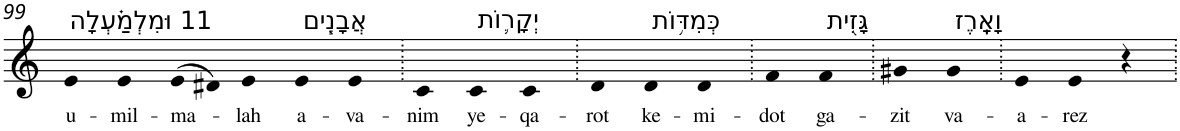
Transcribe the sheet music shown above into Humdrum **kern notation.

**kern	**text
*part1	*part1
*staff1	*staff1
*I"Piano	*
*I'Pno	*
!!LO:PB:g=z
*clefG2	*
*k[]	*
=99	=99
!LO:TX:a:t=11 וּמִלְמַ֗עְלָה	!
!	!LO:LY:b
4e	u-
!	!LO:LY:b
4e	-mil-
!	!LO:LY:b
(>8e	-ma-
8d#X)	.
!	!LO:LY:b
4e	-lah
!LO:TX:a:t=אֲבָנִ֧ים	!
!	!LO:LY:b
4e	a-
!	!LO:LY:b
4e	-va-
=100.	=100.
!	!LO:LY:b
4c	-nim
!LO:TX:a:t=יְקָר֛וֹת	!
!	!LO:LY:b
4c	ye-
!	!LO:LY:b
4c	-qa-
=101.	=101.
!	!LO:LY:b
4d	-rot
!LO:TX:a:t=כְּמִדּ֥וֹת	!
!	!LO:LY:b
4d	ke-
!	!LO:LY:b
4d	-mi-
=102.	=102.
!	!LO:LY:b
4f	-dot
!LO:TX:a:t=גָּזִ֖ית	!
!	!LO:LY:b
4f	ga-
=103.	=103.
!	!LO:LY:b
4g#X	-zit
!LO:TX:a:t=וָאָֽרֶז	!
!	!LO:LY:b
4g#	va-
=104.	=104.
!	!LO:LY:b
4e	-a-
!	!LO:LY:b
4e	-rez
4r	.
=.	=.
*-	*-
